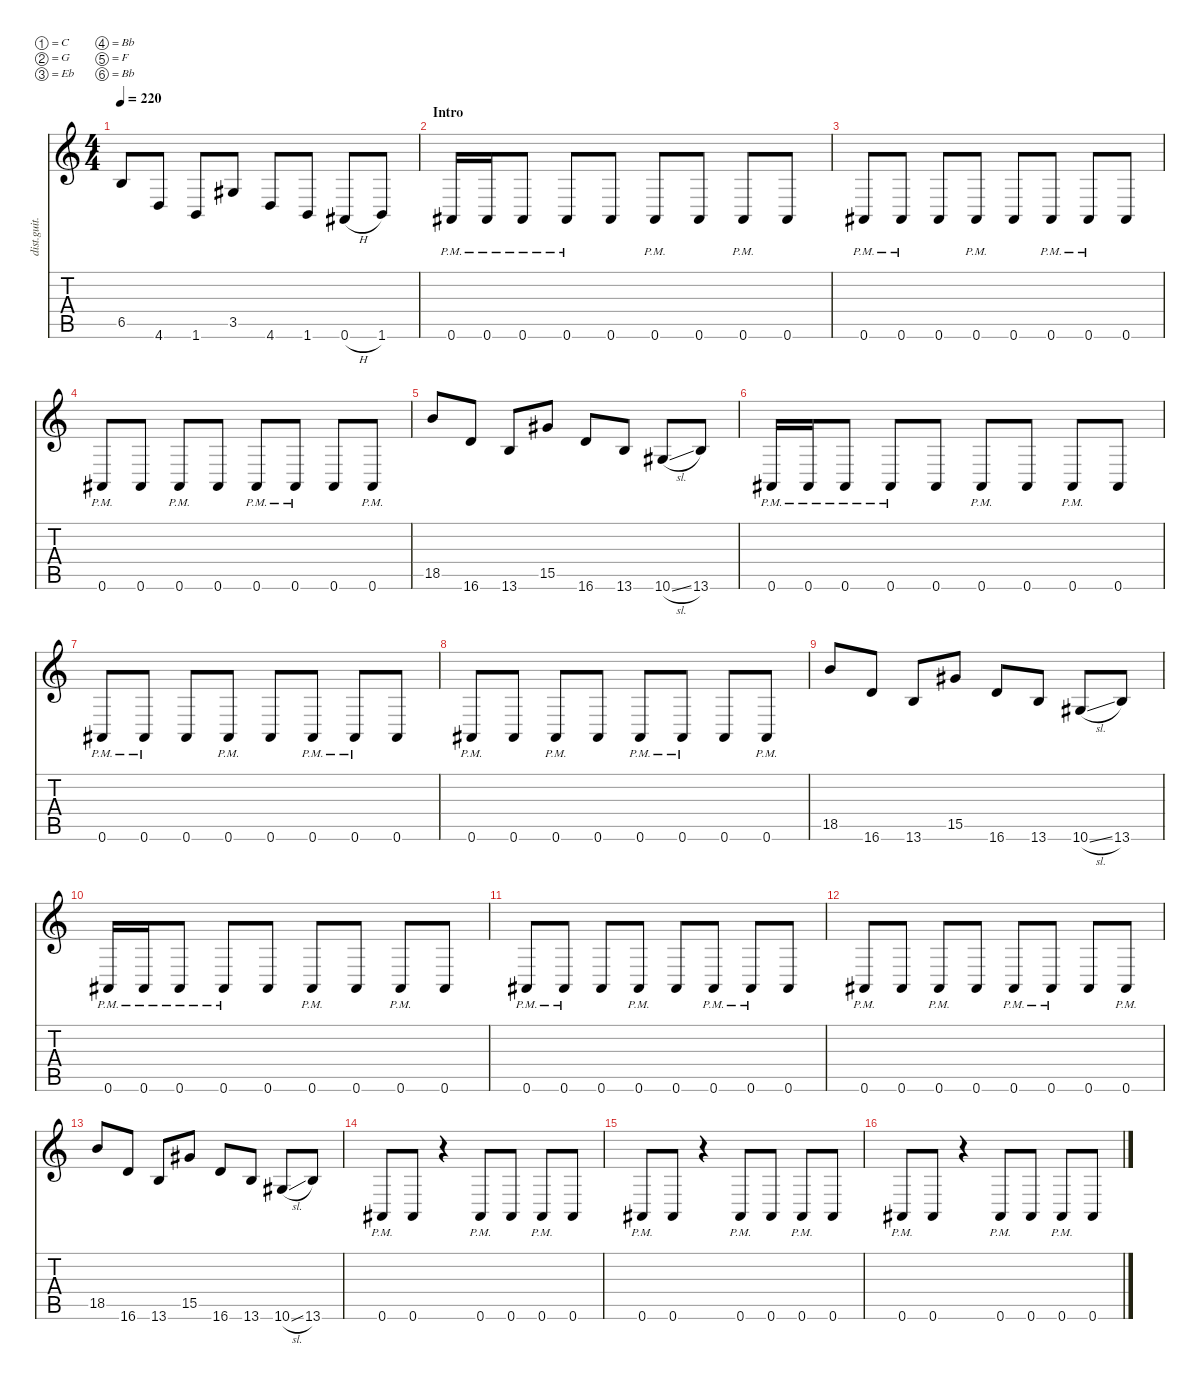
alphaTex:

\defaultSystemsLayout 4
\hideDynamics
\bracketExtendMode nobrackets
\otherSystemsTrackNameOrientation horizontal
\track ("Guitar L" "dist.guit.") {instrument distortionguitar}
\staff {score tabs}
\tuning (C4 G3 Eb3 Bb2 F2 Bb1)
\ts (4 4)
\tempo 220
\clef g2
\ks c
6.5.8{dy mf instrument distortionguitar beam Up} 4.6.8{beam Up} 1.6.8{beam Up} 3.5{acc #}.8{beam Up} 4.6.8{beam Up} 1.6.8{beam Up} 0.6{h acc #}.8{beam Up} 1.6.8{beam Up} |
\section ("" "Intro")
0.6{pm acc #}.16{beam Up} 0.6{pm acc #}.16{beam Up} 0.6{pm acc #}.8{beam Up} 0.6{pm acc #}.8{beam Up} 0.6{acc #}.8{beam Up} 0.6{pm acc #}.8{beam Up} 0.6{acc #}.8{beam Up} 0.6{pm acc #}.8{beam Up} 0.6{acc #}.8{beam Up} |
0.6{pm acc #}.8{beam Up} 0.6{pm acc #}.8{beam Up} 0.6{acc #}.8{beam Up} 0.6{pm acc #}.8{beam Up} 0.6{acc #}.8{beam Up} 0.6{pm acc #}.8{beam Up} 0.6{pm acc #}.8{beam Up} 0.6{acc #}.8{beam Up} |
0.6{pm acc #}.8{beam Up} 0.6{acc #}.8{beam Up} 0.6{pm acc #}.8{beam Up} 0.6{acc #}.8{beam Up} 0.6{pm acc #}.8{beam Up} 0.6{pm acc #}.8{beam Up} 0.6{acc #}.8{beam Up} 0.6{pm acc #}.8{beam Up} |
18.5.8{beam Up} 16.6.8{beam Up} 13.6.8{beam Up} 15.5{acc #}.8{beam Up} 16.6.8{beam Up} 13.6.8{beam Up} 10.6{sl acc #}.8{beam Up} 13.6.8{beam Up} |
0.6{pm acc #}.16{beam Up} 0.6{pm acc #}.16{beam Up} 0.6{pm acc #}.8{beam Up} 0.6{pm acc #}.8{beam Up} 0.6{acc #}.8{beam Up} 0.6{pm acc #}.8{beam Up} 0.6{acc #}.8{beam Up} 0.6{pm acc #}.8{beam Up} 0.6{acc #}.8{beam Up} |
0.6{pm acc #}.8{beam Up} 0.6{pm acc #}.8{beam Up} 0.6{acc #}.8{beam Up} 0.6{pm acc #}.8{beam Up} 0.6{acc #}.8{beam Up} 0.6{pm acc #}.8{beam Up} 0.6{pm acc #}.8{beam Up} 0.6{acc #}.8{beam Up} |
0.6{pm acc #}.8{beam Up} 0.6{acc #}.8{beam Up} 0.6{pm acc #}.8{beam Up} 0.6{acc #}.8{beam Up} 0.6{pm acc #}.8{beam Up} 0.6{pm acc #}.8{beam Up} 0.6{acc #}.8{beam Up} 0.6{pm acc #}.8{beam Up} |
18.5.8{beam Up} 16.6.8{beam Up} 13.6.8{beam Up} 15.5{acc #}.8{beam Up} 16.6.8{beam Up} 13.6.8{beam Up} 10.6{sl acc #}.8{beam Up} 13.6.8{beam Up} |
0.6{pm acc #}.16{beam Up} 0.6{pm acc #}.16{beam Up} 0.6{pm acc #}.8{beam Up} 0.6{pm acc #}.8{beam Up} 0.6{acc #}.8{beam Up} 0.6{pm acc #}.8{beam Up} 0.6{acc #}.8{beam Up} 0.6{pm acc #}.8{beam Up} 0.6{acc #}.8{beam Up} |
0.6{pm acc #}.8{beam Up} 0.6{pm acc #}.8{beam Up} 0.6{acc #}.8{beam Up} 0.6{pm acc #}.8{beam Up} 0.6{acc #}.8{beam Up} 0.6{pm acc #}.8{beam Up} 0.6{pm acc #}.8{beam Up} 0.6{acc #}.8{beam Up} |
0.6{pm acc #}.8{beam Up} 0.6{acc #}.8{beam Up} 0.6{pm acc #}.8{beam Up} 0.6{acc #}.8{beam Up} 0.6{pm acc #}.8{beam Up} 0.6{pm acc #}.8{beam Up} 0.6{acc #}.8{beam Up} 0.6{pm acc #}.8{beam Up} |
18.5.8{beam Up} 16.6.8{beam Up} 13.6.8{beam Up} 15.5{acc #}.8{beam Up} 16.6.8{beam Up} 13.6.8{beam Up} 10.6{sl acc #}.8{beam Up} 13.6.8{beam Up} |
0.6{pm acc #}.8{beam Up} 0.6{acc #}.8{beam Up} r.4{beam Up} 0.6{pm acc #}.8{beam Up} 0.6{acc #}.8{beam Up} 0.6{pm acc #}.8{beam Up} 0.6{acc #}.8{beam Up} |
0.6{pm acc #}.8{beam Up} 0.6{acc #}.8{beam Up} r.4{beam Up} 0.6{pm acc #}.8{beam Up} 0.6{acc #}.8{beam Up} 0.6{pm acc #}.8{beam Up} 0.6{acc #}.8{beam Up} |
0.6{pm acc #}.8{beam Up} 0.6{acc #}.8{beam Up} r.4{beam Up} 0.6{pm acc #}.8{beam Up} 0.6{acc #}.8{beam Up} 0.6{pm acc #}.8{beam Up} 0.6{acc #}.8{beam Up}
